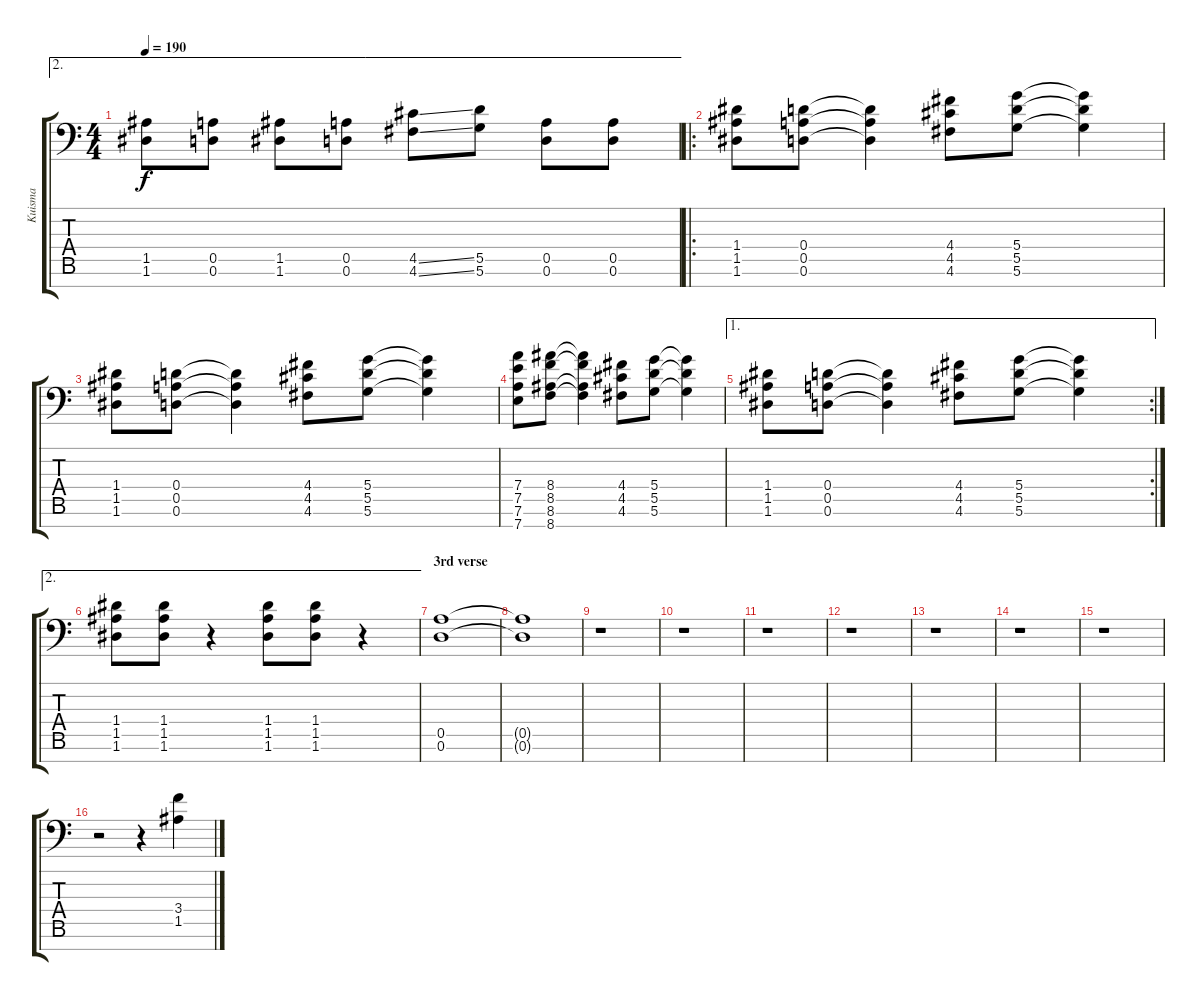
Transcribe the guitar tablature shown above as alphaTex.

\track ("Kuisma" "Kuisma") {instrument distortionguitar}
\staff {score tabs}
\tuning (E4 B3 G3 D3 A2 D2 A1) {hide}
\ae 2
\ts (4 4)
\tempo 190
\clef f4
\ks c
(1.5 1.6).8{dy f} (0.5 0.6).8 (1.5 1.6).8 (0.5 0.6).8 (4.5{ss} 4.6{ss}).8 (5.5 5.6).8 (0.5 0.6).8 (0.5 0.6).8 |
\ro
(1.4 1.5 1.6).8 (0.4 0.5 0.6).8 (0.4{t} 0.5{t} 0.6{t}).4 (4.4 4.5 4.6).8 (5.4 5.5 5.6).8 (5.4{t} 5.5{t} 5.6{t}).4 |
(1.4 1.5 1.6).8 (0.4 0.5 0.6).8 (0.4{t} 0.5{t} 0.6{t}).4 (4.4 4.5 4.6).8 (5.4 5.5 5.6).8 (5.4{t} 5.5{t} 5.6{t}).4 |
(7.4 7.5 7.6 7.7).8 (8.4 8.5 8.6 8.7).8 (8.4{t} 8.5{t} 8.6{t} 8.7{t}).4 (4.4 4.5 4.6).8 (5.4 5.5 5.6).8 (5.4{t} 5.5{t} 5.6{t}).4 |
\ae 1
\rc 2
(1.4 1.5 1.6).8 (0.4 0.5 0.6).8 (0.4{t} 0.5{t} 0.6{t}).4 (4.4 4.5 4.6).8 (5.4 5.5 5.6).8 (5.4{t} 5.5{t} 5.6{t}).4 |
\ae 2
(1.4 1.5 1.6).8 (1.4 1.5 1.6).8 r.4 (1.4 1.5 1.6).8 (1.4 1.5 1.6).8 r.4 |
\section ("" "3rd verse")
(0.5 0.6).1 |
(0.5{t} 0.6{t}).1 |
r.1 |
r.1 |
r.1 |
r.1 |
r.1 |
r.1 |
r.1 |
r.2 r.4 (3.4 1.5).4
